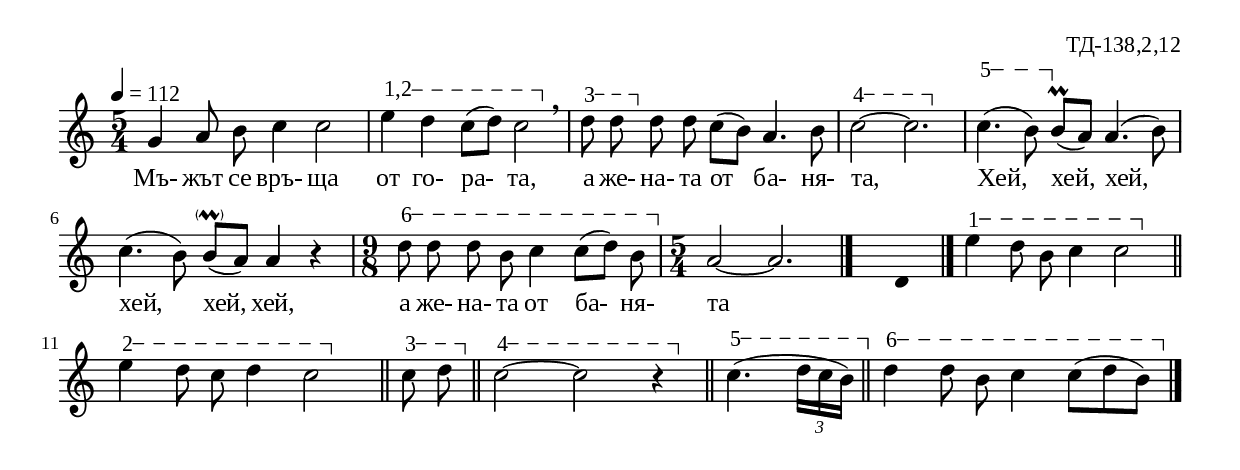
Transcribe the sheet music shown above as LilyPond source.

%{
TDG_138_2_12 
%}

\include "td-preamble.ly"

\score {
\relative c'' {
\tempo 4 = 112
\time 5/4
%\cadenzaOn
g4 a8 b\noBeam c4 c2 | 
\varAB
e4\startTextSpan d c8[( d]) c2\stopTextSpan \breathe | 
\varC
d8\startTextSpan d\stopTextSpan\noBeam 
d d\noBeam c[( b]) a4. b8 | 
\varD
c2\startTextSpan~ c2.\stopTextSpan | 
\varE
c4.\startTextSpan( b8\stopTextSpan) 
b\prall[( a]) a4.( b8) | c4.( b8) b-\parenthesize\prall[( a]) a4 r |
\varF
\time 9/8 
d8\startTextSpan d\noBeam d b\noBeam c4 c8[( d]) b8\stopTextSpan | 
\time 5/4 a2~ a2.
 \bar "|." 
 \set Score.measureLength = #(ly:make-moment 2 4)
s4 \fixB d,4 \fixC
\set Score.measureLength = #(ly:make-moment 5 4)
 \bar "|."  
\varA
e'4\startTextSpan d8 b\noBeam c4 c2\stopTextSpan \bar "||"
\varB
e4\startTextSpan d8 c\noBeam d4 c2\stopTextSpan \bar "||"
\varC
\set Score.measureLength = #(ly:make-moment 2 8)
c8\startTextSpan d\stopTextSpan\noBeam \bar "||"
\set Score.measureLength = #(ly:make-moment 5 4)
\varD
c2\startTextSpan~ c2 r4\stopTextSpan \bar "||"
\varE
\set Score.measureLength = #(ly:make-moment 2 4)
c4.\startTextSpan( \times 2/3 { d16[ c b\stopTextSpan)] } \bar "||"
\set Score.measureLength = #(ly:make-moment 5 4)
\varF
%\time 9/8 
d4\startTextSpan d8\noBeam b c4 c8[( d b\stopTextSpan])  
 \bar "|."  
}
\addlyrics { Мъ- жът се връ- ща от го- ра- та, а же- на- та от ба- ня- та,
Хей, хей, хей, хей, хей, хей, а же- на- та от ба- ня- та }
%
\layout {
%     \context { 
%	    \Staff \remove "Time_signature_engraver" } 
  indent = #0
  line-width = 190\mm
  ragged-right=##f
}
%
\midi { 
	\context {
		\Score
		tempoWholesPerMinute = #(ly:make-moment 12 4)
		}
	}
}
%
\header{
  opus = "ТД-138,2,12"
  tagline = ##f
}


